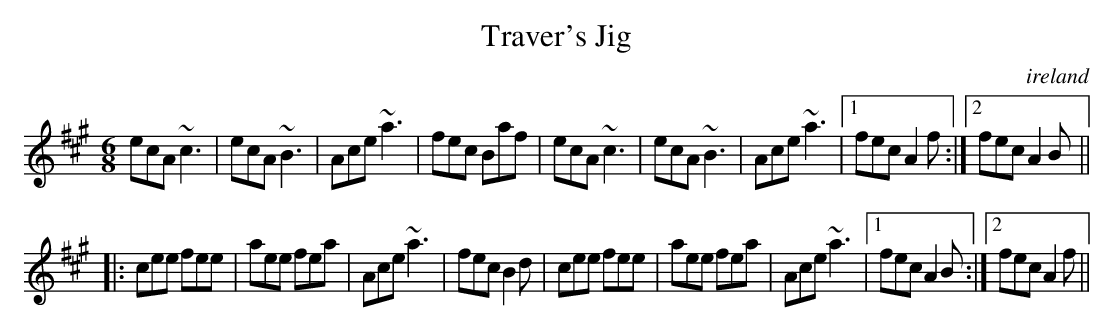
X:1
T:Traver's Jig
O:ireland
M:6/8
K:A
ecA ~c3|ecA ~B3|Ace ~a3|fec Baf|ecA ~c3|ecA ~B3|Ace ~a3|1 fec A2f:|2 fec A2B||
|:cee fee|aee fea|Ace ~a3|fec B2d|cee fee|aee fea|Ace ~a3|1 fec A2B:|2 fec A2f||
